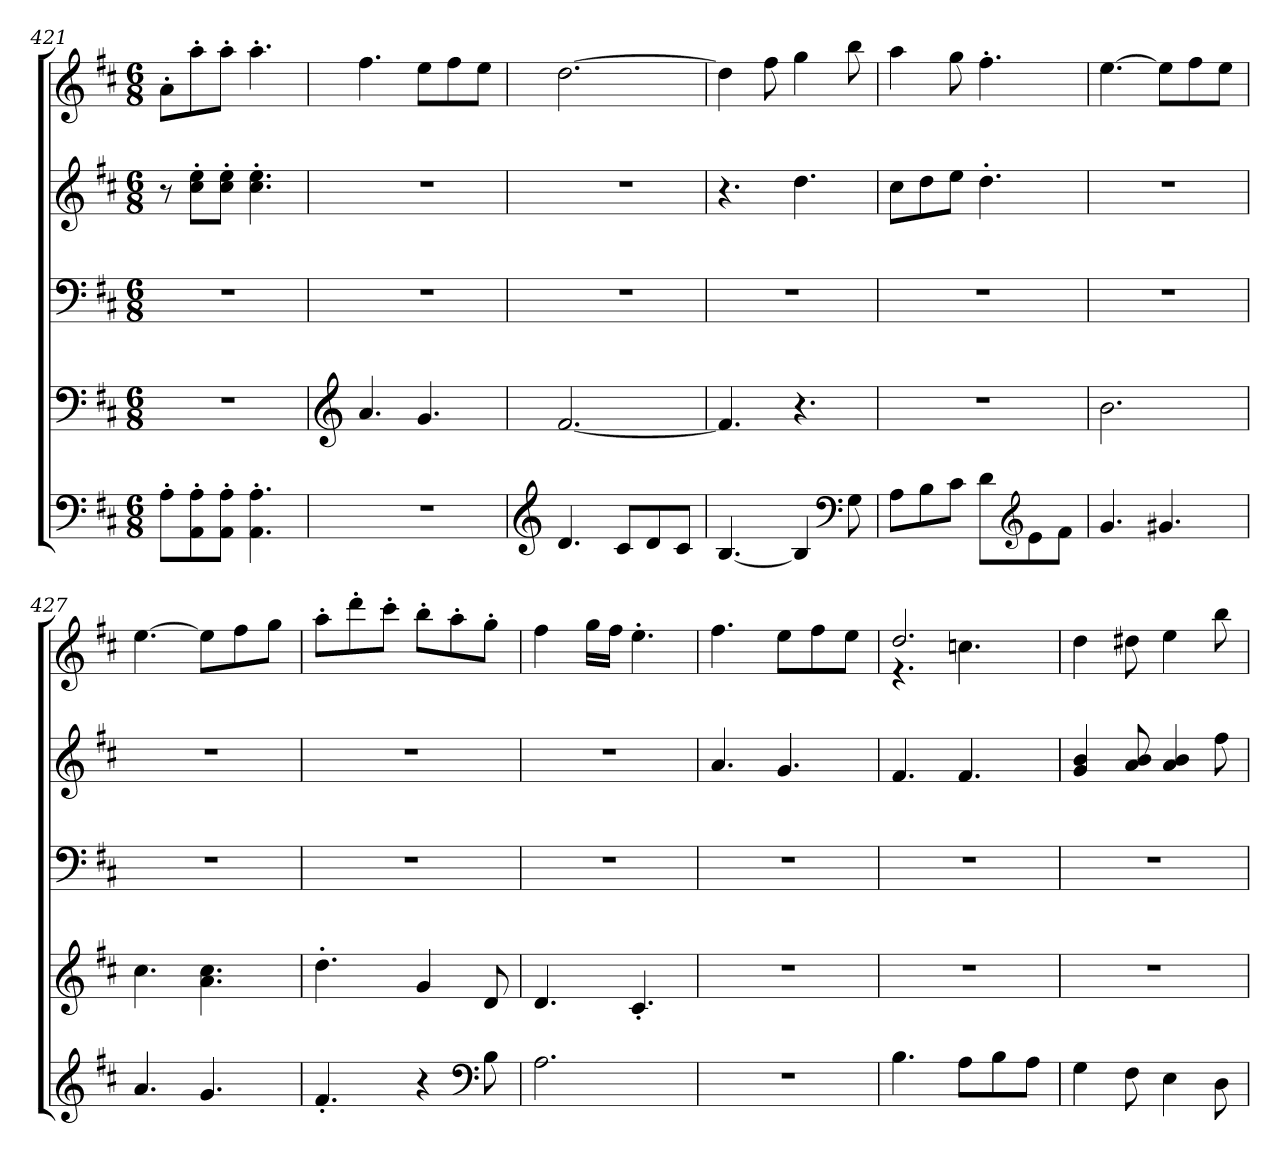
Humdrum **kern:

**kern	**kern	**kern	**kern	**kern
*part5	*part4	*part3	*part2	*part1
*staff5	*staff4	*staff3	*staff2	*staff1
!!LO:PB:g=z
*clefF4	*clefF4	*clefF4	*clefG2	*clefG2
*k[f#c#]	*k[f#c#]	*k[f#c#]	*k[f#c#]	*k[f#c#]
*M6/8	*M6/8	*M6/8	*M6/8	*M6/8
*MM138	*MM138	*MM138	*MM138	*MM138
=421	=421	=421	=421	=421
8A'\L	2.r	2.r	8r	8a'\L
8AA\' 8A\'	.	.	8cc#\' 8ee\'L	8aa'\
*	*	*	*	*MM136
8AA\' 8A\'J	.	.	8cc#\' 8ee\'J	8aa'\J
*	*	*	*	*MM111
4.AA\' 4.A\'	.	.	4.cc#\' 4.ee\'	4.aa'\
=422	=422	=422	=422	=422
*	*clefG2	*	*	*
*	*	*	*	*MM141
2.r	4.a/	2.r	2.r	4.ff#\
.	4.g/	.	.	8ee\L
.	.	.	.	8ff#\
.	.	.	.	8ee\J
=423	=423	=423	=423	=423
*clefG2	*	*	*	*
4.d/	[2.f#/	2.r	2.r	[2.dd\
8c#/L	.	.	.	.
8d/	.	.	.	.
8c#/J	.	.	.	.
=424	=424	=424	=424	=424
[4.B/	4.f#/]	2.r	4.r	4dd\]
.	.	.	.	8ff#\
4B/]	4.r	.	4.dd\	4gg\
*clefF4	*	*	*	*
8G\	.	.	.	8bb\
=425	=425	=425	=425	=425
8A\L	2.r	2.r	8cc#\L	4aa\
8B\	.	.	8dd\	.
8c#\J	.	.	8ee\J	8gg\
8d\L	.	.	4.dd'\	4.ff#'\
*clefG2	*	*	*	*
8e\	.	.	.	.
8f#\J	.	.	.	.
=426	=426	=426	=426	=426
*	*	*	*	*MM141
4.g/	2.b\	2.r	2.r	[4.ee\
4.g#X/	.	.	.	8ee\L]
.	.	.	.	8ff#\
.	.	.	.	8ee\J
!!LO:LB:g=z
=427	=427	=427	=427	=427
4.a/	4.cc#\	2.r	2.r	[4.ee\
4.g/	4.a\ 4.cc#\	.	.	8ee\L]
.	.	.	.	8ff#\
.	.	.	.	8gg\J
=428	=428	=428	=428	=428
4.f#'/	4.dd'\	2.r	2.r	8aa'\L
.	.	.	.	8ddd'\
.	.	.	.	8ccc#'\J
4r	4g/	.	.	8bb'\L
.	.	.	.	8aa'\
*clefF4	*	*	*	*
8B\	8d/	.	.	8gg'\J
=429	=429	=429	=429	=429
2.A\	4.d/	2.r	2.r	4ff#\
.	.	.	.	16gg\LL
.	.	.	.	16ff#\JJ
.	4.c#'/	.	.	4.ee'\
=430	=430	=430	=430	=430
*	*	*	*	*MM141
2.r	2.r	2.r	4.a/	4.ff#\
.	.	.	4.g/	8ee\L
.	.	.	.	8ff#\
.	.	.	.	8ee\J
=431	=431	=431	=431	=431
*	*	*	*	*^
4.B\	2.r	2.r	4.f#/	2.dd/	4.r
8A\L	.	.	4.f#/	.	4.ccn\
8B\	.	.	.	.	.
8A\J	.	.	.	.	.
*	*	*	*	*v	*v
=432	=432	=432	=432	=432
4G\	2.r	2.r	4g/ 4b/	4dd\
8F#\	.	.	8a/ 8b/	8dd#X\
4E\	.	.	4a/ 4b/	4ee\
8D\	.	.	8ff#\	8bb\
=	=	=	=	=
*-	*-	*-	*-	*-
